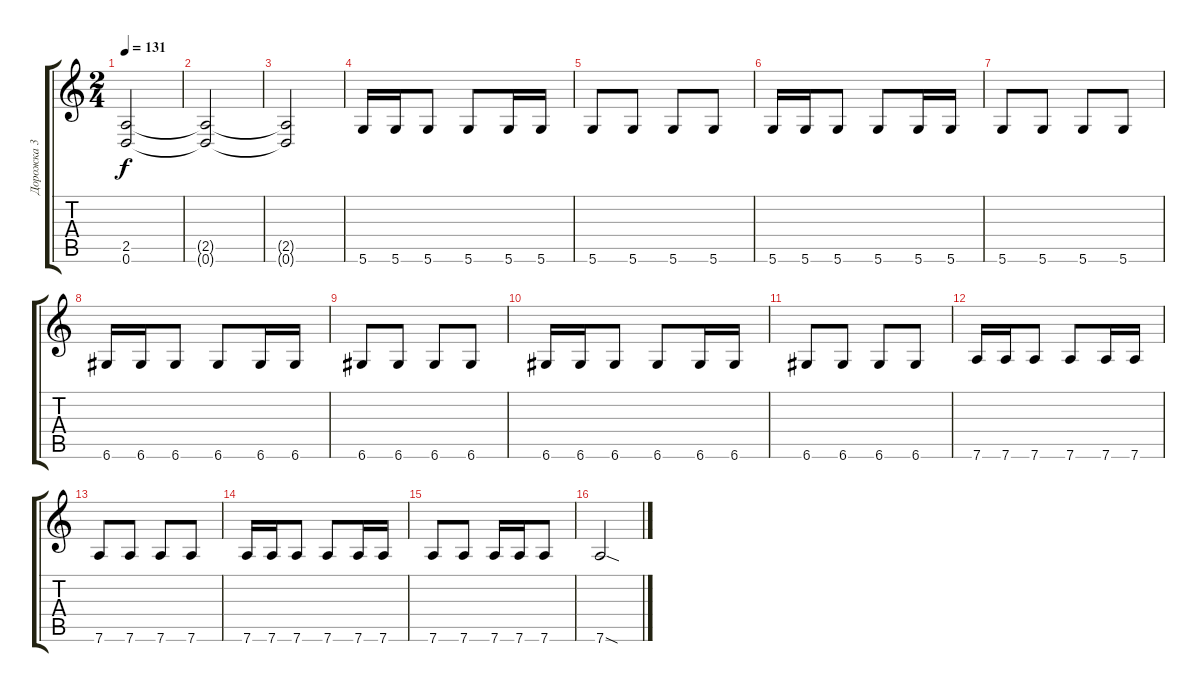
\track ("Дорожка 3" "Дорожка 3") {instrument distortionguitar}
\staff {score tabs}
\tuning (D4 A3 F3 C3 G2 D2) {hide}
\ts (2 4)
\tempo 131
\clef g2
\ks c
(2.5{t} 0.6{t}).2{dy f} |
(2.5{t} 0.6{t}).2 |
(2.5{t} 0.6{t}).2 |
5.6.16 5.6.16 5.6.8 5.6.8 5.6.16 5.6.16 |
5.6.8 5.6.8 5.6.8 5.6.8 |
5.6.16 5.6.16 5.6.8 5.6.8 5.6.16 5.6.16 |
5.6.8 5.6.8 5.6.8 5.6.8 |
6.6.16 6.6.16 6.6.8 6.6.8 6.6.16 6.6.16 |
6.6.8 6.6.8 6.6.8 6.6.8 |
6.6.16 6.6.16 6.6.8 6.6.8 6.6.16 6.6.16 |
6.6.8 6.6.8 6.6.8 6.6.8 |
7.6.16 7.6.16 7.6.8 7.6.8 7.6.16 7.6.16 |
7.6.8 7.6.8 7.6.8 7.6.8 |
7.6.16 7.6.16 7.6.8 7.6.8 7.6.16 7.6.16 |
7.6.8 7.6.8 7.6.16 7.6.16 7.6.8 |
7.6{sod}.2
